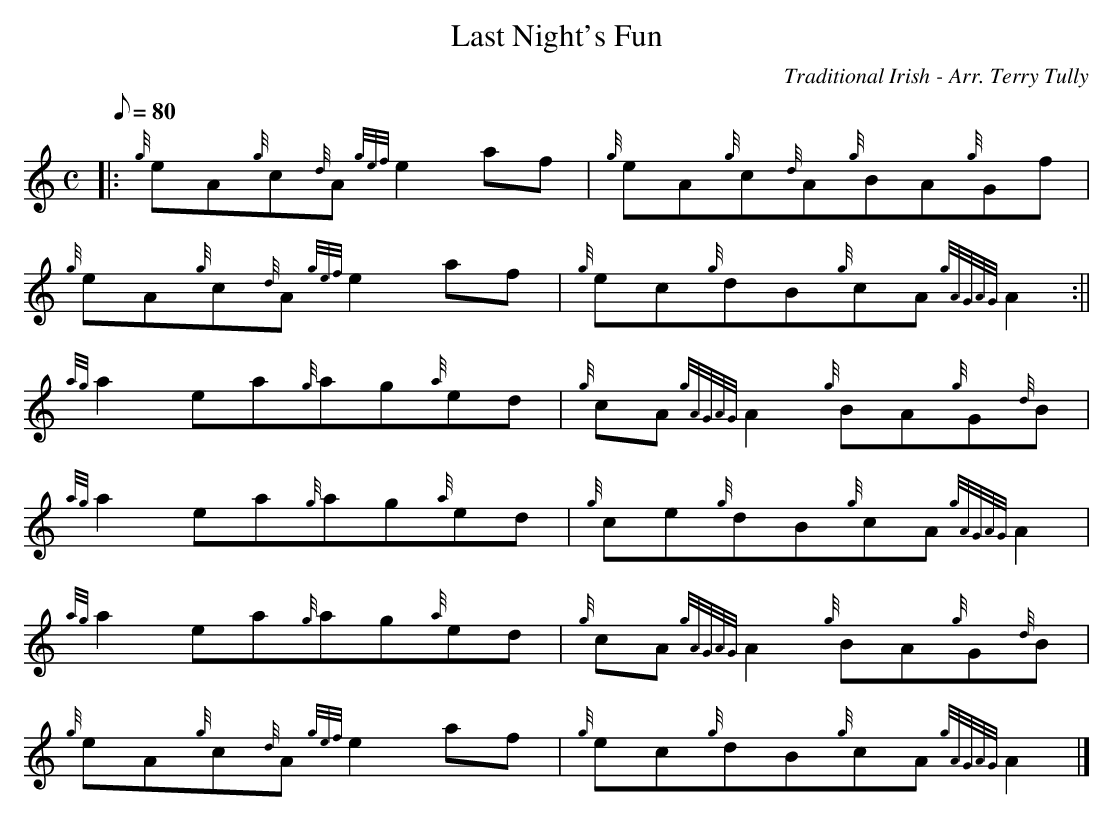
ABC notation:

X:1
T:Last Night's Fun
M:C
L:1/8
Q:80
C:Traditional Irish - Arr. Terry Tully
K:HP
|: {g}eA{g}c{d}A{gef}e2af|
{g}eA{g}c{d}A{g}BA{g}Gf| !
{g}eA{g}c{d}A{gef}e2af|
{g}ec{g}dB{g}cA{gAGAG}A2:||  !
{ag}a2ea{g}ag{a}ed|
{g}cA{gAGAG}A2{g}BA{g}G{d}B|  !
{ag}a2ea{g}ag{a}ed|
{g}ce{g}dB{g}cA{gAGAG} A2| !
{ag}a2ea{g}ag{a}ed|
{g}cA{gAGAG}A2{g}BA{g}G{d}B|  !
{g}eA{g}c{d}A{gef}e2af|
{g}ec{g}dB{g}cA{gAGAG}A2|]
